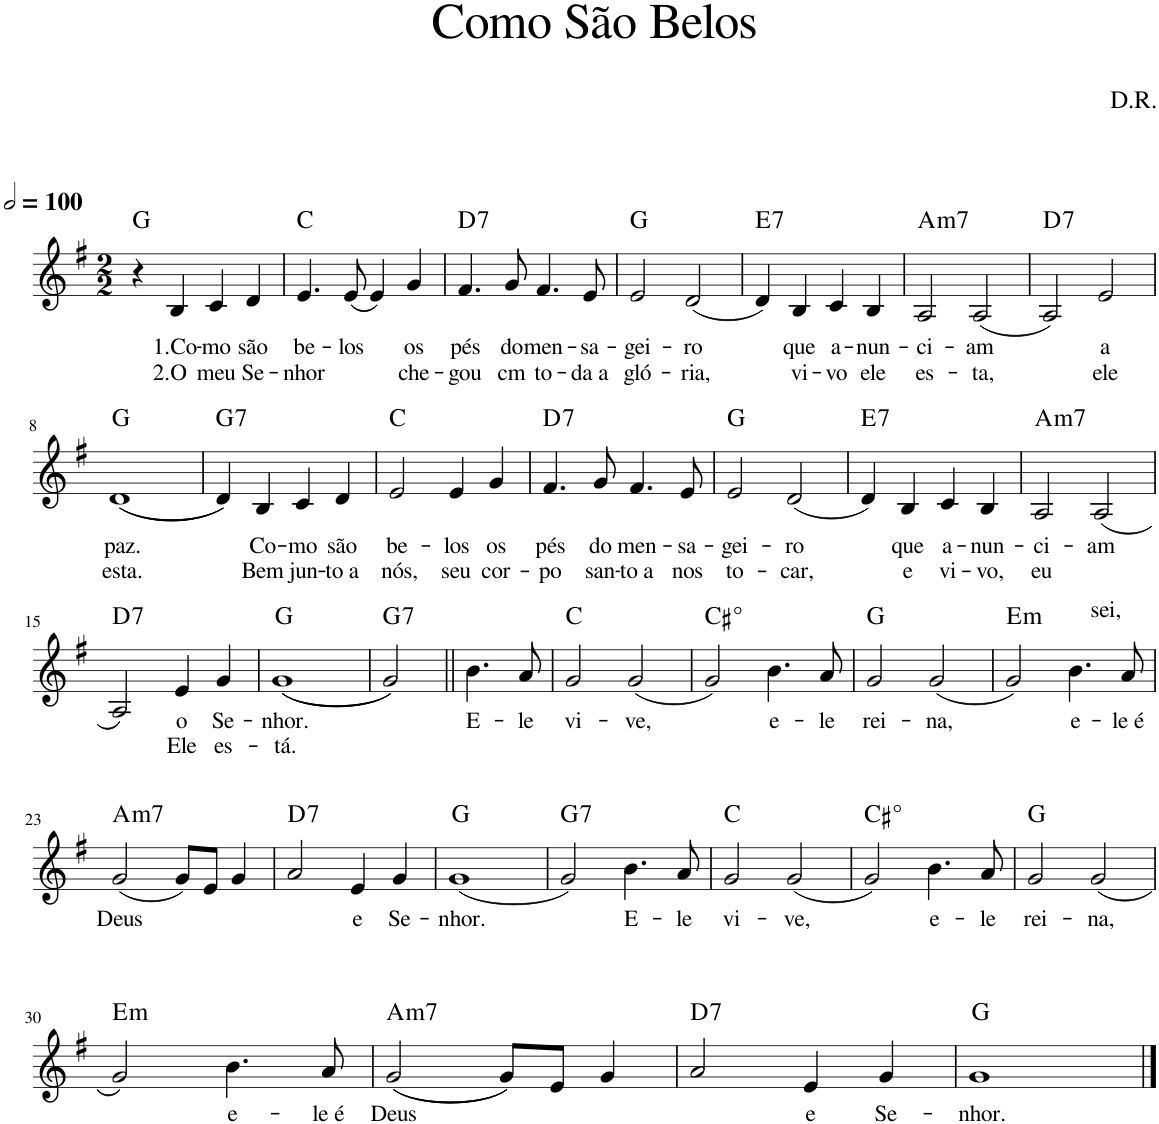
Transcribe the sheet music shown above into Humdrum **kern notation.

**kern	**text	**text	**harte
*part1	*part1	*part1	*part1
*staff1	*staff1	*staff1	*
*I"Voz	*	*	*
*I'Vo.	*	*	*
*clefG2	*	*	*
*k[f#]	*	*	*
*M2/2	*	*	*
*MM200	*	*	*
=1	=1	=1	=1
4r	.	.	G:maj
!	!LO:LY:b	!LO:LY:b	!
4B/	1.Co-	2.O	.
!	!LO:LY:b	!LO:LY:b	!
4c/	-mo	meu	.
!	!LO:LY:b	!LO:LY:b	!
4d/	são	Se-	.
=2	=2	=2	=2
!	!LO:LY:b	!LO:LY:b	!
4.e/	be-	-nhor	C:maj
!	!LO:LY:b	!	!
(8e/	-los	.	.
4e/)	.	.	.
!	!LO:LY:b	!LO:LY:b	!
4g/	os	che-	.
=3	=3	=3	=3
!	!LO:LY:b	!LO:LY:b	!LO:H:kt=7
4.f#/	pés	-gou	D:7
!	!LO:LY:b	!LO:LY:b	!
8g/	do	cm	.
!	!LO:LY:b	!LO:LY:b	!
4.f#/	men-	to-	.
!	!LO:LY:b	!LO:LY:b	!
8e/	-sa-	-da a	.
=4	=4	=4	=4
!	!LO:LY:b	!LO:LY:b	!
2e/	-gei-	gló-	G:maj
!	!LO:LY:b	!LO:LY:b	!
(2d/	-ro	-ria,	.
=5	=5	=5	=5
!	!	!	!LO:H:kt=7
4d/)	.	.	E:7
!	!LO:LY:b	!LO:LY:b	!
4B/	que	vi-	.
!	!LO:LY:b	!LO:LY:b	!
4c/	a-	-vo	.
!	!LO:LY:b	!LO:LY:b	!
4B/	-nun-	ele	.
=6	=6	=6	=6
!	!LO:LY:b	!LO:LY:b	!LO:H:kt=m7
2A/	-ci-	es-	A:min7
!	!LO:LY:b	!LO:LY:b	!
(2A/	-am	-ta,	.
=7	=7	=7	=7
!	!	!	!LO:H:kt=7
2A/)	.	.	D:7
!	!LO:LY:b	!LO:LY:b	!
2e/	a	ele	.
!!LO:LB:g=z
=8	=8	=8	=8
!	!LO:LY:b	!LO:LY:b	!
((1d	paz.	esta.	G:maj
=9	=9	=9	=9
!	!	!	!LO:H:kt=7
4d/))	.	.	G:7
!	!LO:LY:b	!LO:LY:b	!
4B/	Co-	Bem	.
!	!LO:LY:b	!LO:LY:b	!
4c/	-mo	jun-	.
!	!LO:LY:b	!LO:LY:b	!
4d/	são	-to a	.
=10	=10	=10	=10
!	!LO:LY:b	!LO:LY:b	!
2e/	be-	nós,	C:maj
!	!LO:LY:b	!LO:LY:b	!
4e/	-los	seu	.
!	!LO:LY:b	!LO:LY:b	!
4g/	os	cor-	.
=11	=11	=11	=11
!	!LO:LY:b	!LO:LY:b	!LO:H:kt=7
4.f#/	pés	-po	D:7
!	!LO:LY:b	!LO:LY:b	!
8g/	do	san-	.
!	!LO:LY:b	!LO:LY:b	!
4.f#/	men-	-to a	.
!	!LO:LY:b	!LO:LY:b	!
8e/	-sa-	nos	.
=12	=12	=12	=12
!	!LO:LY:b	!LO:LY:b	!
2e/	-gei-	to-	G:maj
!	!LO:LY:b	!LO:LY:b	!
(2d/	-ro	-car,	.
=13	=13	=13	=13
!	!	!	!LO:H:kt=7
4d/)	.	.	E:7
!	!LO:LY:b	!LO:LY:b	!
4B/	que	e	.
!	!LO:LY:b	!LO:LY:b	!
4c/	a-	vi-	.
!	!LO:LY:b	!LO:LY:b	!
4B/	-nun-	-vo,	.
=14	=14	=14	=14
!	!LO:LY:b	!LO:LY:b	!LO:H:kt=m7
2A/	-ci-	eu	A:min7
!	!LO:LY:b	!LO:LY:b	!
(2A/	-am	sei,	.
!!LO:LB:g=z
=15	=15	=15	=15
!	!	!	!LO:H:kt=7
2A/)	.	.	D:7
!	!LO:LY:b	!LO:LY:b	!
4e/	o	Ele	.
!	!LO:LY:b	!LO:LY:b	!
4g/	Se-	es-	.
=16	=16	=16	=16
!	!LO:LY:b	!LO:LY:b	!
((1g	-nhor.	-tá.	G:maj
=17	=17	=17	=17
!	!	!	!LO:H:kt=7
2g/))	.	.	G:7
=18||	=18||	=18||	=18||
!	!LO:LY:b	!	!
4.b\	E-	.	.
!	!LO:LY:b	!	!
8a/	-le	.	.
=19	=19	=19	=19
!	!LO:LY:b	!	!
2g/	vi-	.	C:maj
!	!LO:LY:b	!	!
(2g/	-ve,	.	.
=20	=20	=20	=20
!	!	!	!LO:H:kt=°
2g/)	.	.	.
!	!LO:LY:b	!	!
4.b\	e-	.	.
!	!LO:LY:b	!	!
8a/	-le	.	.
=21	=21	=21	=21
!	!LO:LY:b	!	!
2g/	rei-	.	G:maj
!	!LO:LY:b	!	!
(2g/	-na,	.	.
=22	=22	=22	=22
!	!	!	!LO:H:kt=m
2g/)	.	.	E:min
!	!LO:LY:b	!	!
4.b\	e-	.	.
!	!LO:LY:b	!	!
8a/	-le é	.	.
!!LO:LB:g=z
=23	=23	=23	=23
!	!LO:LY:b	!	!LO:H:kt=m7
(2g/	Deus	.	A:min7
8g/L)	.	.	.
8e/J	.	.	.
4g/	.	.	.
=24	=24	=24	=24
!	!	!	!LO:H:kt=7
2a/	.	.	D:7
!	!LO:LY:b	!	!
4e/	e	.	.
!	!LO:LY:b	!	!
4g/	Se-	.	.
=25	=25	=25	=25
!	!LO:LY:b	!	!
(1g	-nhor.	.	G:maj
=26	=26	=26	=26
!	!	!	!LO:H:kt=7
2g/)	.	.	G:7
!	!LO:LY:b	!	!
4.b\	E-	.	.
!	!LO:LY:b	!	!
8a/	-le	.	.
=27	=27	=27	=27
!	!LO:LY:b	!	!
2g/	vi-	.	C:maj
!	!LO:LY:b	!	!
(2g/	-ve,	.	.
=28	=28	=28	=28
!	!	!	!LO:H:kt=°
2g/)	.	.	.
!	!LO:LY:b	!	!
4.b\	e-	.	.
!	!LO:LY:b	!	!
8a/	-le	.	.
=29	=29	=29	=29
!	!LO:LY:b	!	!
2g/	rei-	.	G:maj
!	!LO:LY:b	!	!
(2g/	-na,	.	.
!!LO:LB:g=z
=30	=30	=30	=30
!	!	!	!LO:H:kt=m
2g/)	.	.	E:min
!	!LO:LY:b	!	!
4.b\	e-	.	.
!	!LO:LY:b	!	!
8a/	-le é	.	.
=31	=31	=31	=31
!	!LO:LY:b	!	!LO:H:kt=m7
((2g/	Deus	.	A:min7
8g/L))	.	.	.
8e/J	.	.	.
4g/	.	.	.
=32	=32	=32	=32
!	!	!	!LO:H:kt=7
2a/	.	.	D:7
!	!LO:LY:b	!	!
4e/	e	.	.
!	!LO:LY:b	!	!
4g/	Se-	.	.
=33	=33	=33	=33
!	!LO:LY:b	!	!
1g	-nhor.	.	G:maj
==	==	==	==
*-	*-	*-	*-
